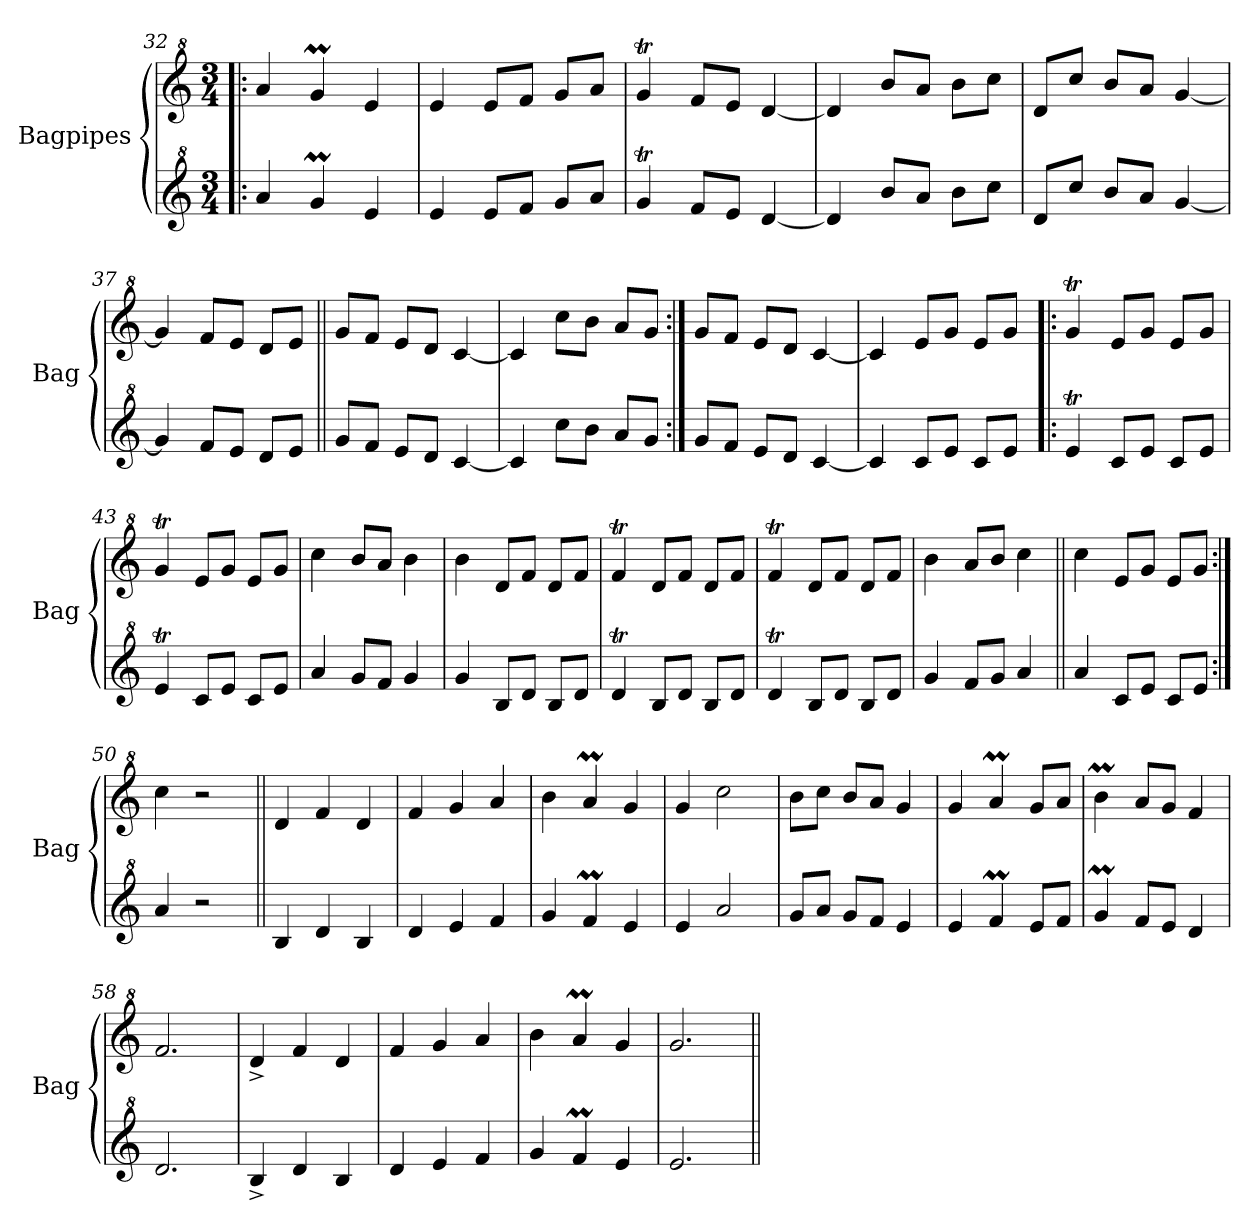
**kern	**kern
*part2	*part1
*staff2	*staff1
*I"Bagpipes	*I"Bagpipes
*I'Bag	*I'Bag
*clefG^2	*clefG^2
*k[]	*k[]
*C:	*C:
*M3/4	*M3/4
=32!|:	=32!|:
4aa/	4aa/
4ggM/	4ggM/
4ee/	4ee/
=33	=33
4ee/	4ee/
8ee/L	8ee/L
8ff/J	8ff/J
8gg/L	8gg/L
8aa/J	8aa/J
=34	=34
4ggT/	4ggT/
8ff/L	8ff/L
8ee/J	8ee/J
[4dd/	[4dd/
=35	=35
4dd/]	4dd/]
8bb/L	8bb/L
8aa/J	8aa/J
8bb\L	8bb\L
8ccc\J	8ccc\J
=36	=36
8dd/L	8dd/L
8ccc/J	8ccc/J
8bb/L	8bb/L
8aa/J	8aa/J
[4gg/	[4gg/
!!LO:LB:g=z
=37	=37
4gg/]	4gg/]
8ff/L	8ff/L
8ee/J	8ee/J
8dd/L	8dd/L
8ee/J	8ee/J
=38||	=38||
8gg/L	8gg/L
8ff/J	8ff/J
8ee/L	8ee/L
8dd/J	8dd/J
[4cc/	[4cc/
=39	=39
4cc/]	4cc/]
8ccc\L	8ccc\L
8bb\J	8bb\J
8aa/L	8aa/L
8gg/J	8gg/J
=40:|!	=40:|!
8gg/L	8gg/L
8ff/J	8ff/J
8ee/L	8ee/L
8dd/J	8dd/J
[4cc/	[4cc/
=41	=41
4cc/]	4cc/]
8cc/L	8ee/L
8ee/J	8gg/J
8cc/L	8ee/L
8ee/J	8gg/J
=42!|:	=42!|:
4eet/	4ggT/
8cc/L	8ee/L
8ee/J	8gg/J
8cc/L	8ee/L
8ee/J	8gg/J
=43	=43
4eet/	4ggT/
8cc/L	8ee/L
8ee/J	8gg/J
8cc/L	8ee/L
8ee/J	8gg/J
!!LO:PB:g=z
=44	=44
4aa/	4ccc\
8gg/L	8bb/L
8ff/J	8aa/J
4gg/	4bb\
=45	=45
4gg/	4bb\
8b/L	8dd/L
8dd/J	8ff/J
8b/L	8dd/L
8dd/J	8ff/J
=46	=46
4ddT/	4ffT/
8b/L	8dd/L
8dd/J	8ff/J
8b/L	8dd/L
8dd/J	8ff/J
=47	=47
4ddT/	4ffT/
8b/L	8dd/L
8dd/J	8ff/J
8b/L	8dd/L
8dd/J	8ff/J
=48	=48
4gg/	4bb\
8ff/L	8aa/L
8gg/J	8bb/J
4aa/	4ccc\
=49||	=49||
4aa/	4ccc\
8cc/L	8ee/L
8ee/J	8gg/J
8cc/L	8ee/L
8ee/J	8gg/J
=50:|!	=50:|!
4aa/	4ccc\
2r	2r
=51||	=51||
4b/	4dd/
4dd/	4ff/
4b/	4dd/
=52	=52
4dd/	4ff/
4ee/	4gg/
4ff/	4aa/
!!LO:LB:g=z
=53	=53
4gg/	4bb\
4ffM/	4aaM/
4ee/	4gg/
=54	=54
4ee/	4gg/
2aa/	2ccc\
=55	=55
8gg/L	8bb\L
8aa/J	8ccc\J
8gg/L	8bb/L
8ff/J	8aa/J
4ee/	4gg/
=56	=56
4ee/	4gg/
4ffM/	4aaM/
8ee/L	8gg/L
8ff/J	8aa/J
=57	=57
4ggM/	4bbm\
8ff/L	8aa/L
8ee/J	8gg/J
4dd/	4ff/
=58	=58
2.dd/	2.ff/
=59	=59
4b^/	4dd^/
4dd/	4ff/
4b/	4dd/
=60	=60
4dd/	4ff/
4ee/	4gg/
4ff/	4aa/
=61	=61
4gg/	4bb\
4ffM/	4aaM/
4ee/	4gg/
=62	=62
2.ee/	2.gg/
=||	=||
*-	*-
